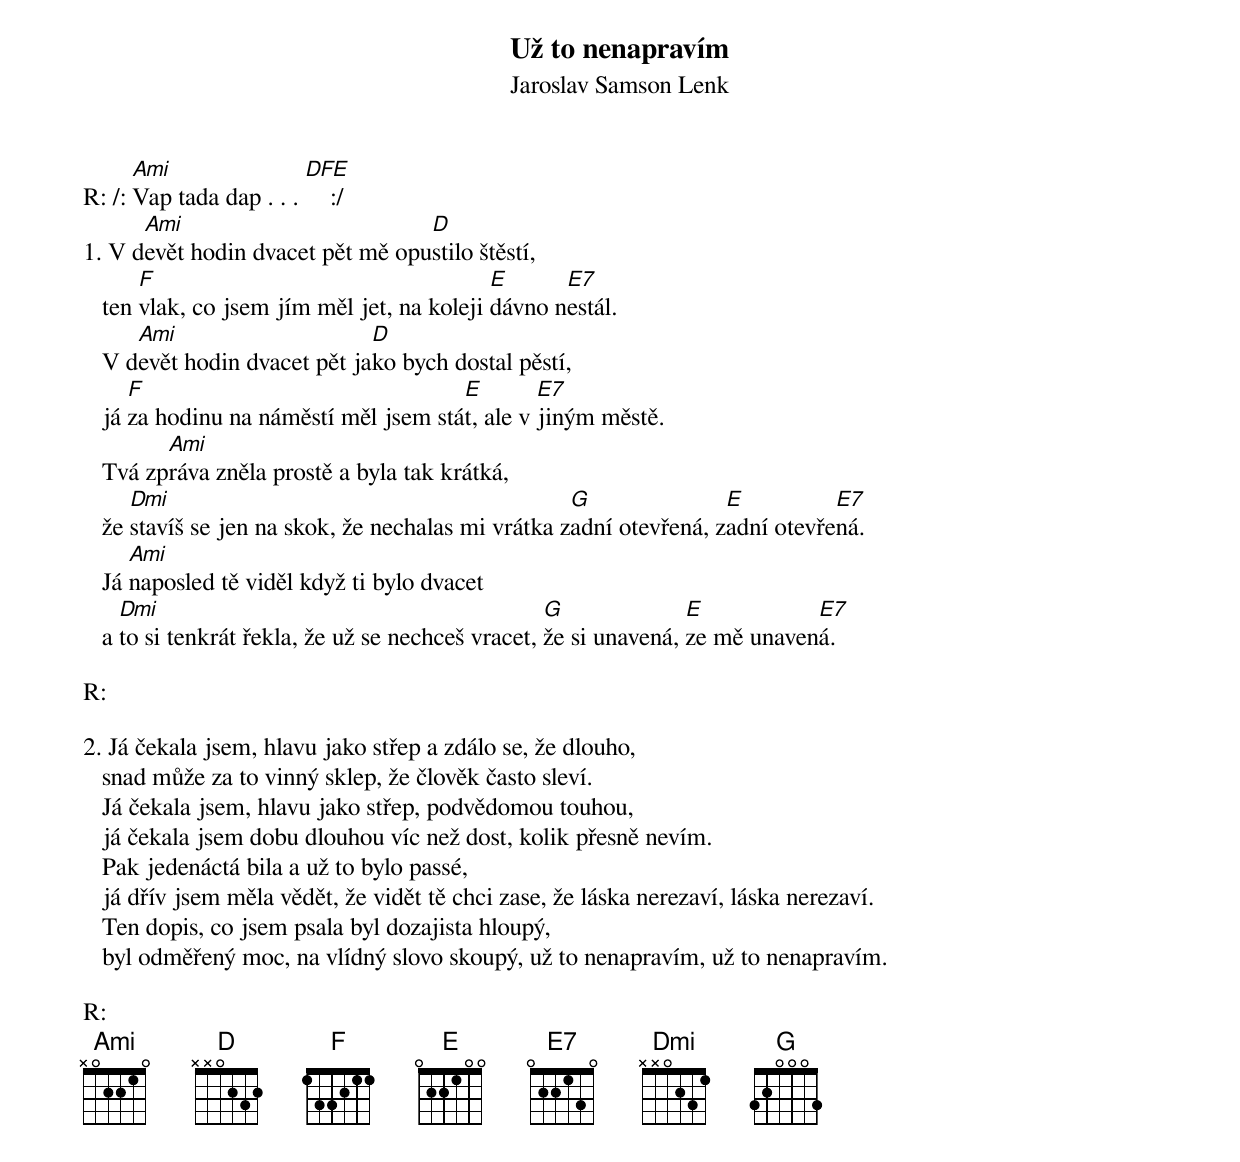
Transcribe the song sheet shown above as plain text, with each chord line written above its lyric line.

                     Už to nenapravím
                           Jaroslav Samson Lenk

      Ami                DFE
R: /: Vap tada dap . . .     :/
      Ami                         D
1. V devět hodin dvacet pět mě opustilo štěstí,
       F                                    E      E7
   ten vlak, co jsem jím měl jet, na koleji dávno nestál.
      Ami                     D
   V devět hodin dvacet pět jako bych dostal pěstí,
      F                                E        E7
   já za hodinu na náměstí měl jsem stát, ale v jiným městě.
         Ami
   Tvá zpráva zněla prostě a byla tak krátká,
      Dmi                                           G               E          E7
   že stavíš se jen na skok, že nechalas mi vrátka zadní otevřená, zadní otevřená.
      Ami
   Já naposled tě viděl když ti bylo dvacet
     Dmi                                           G              E           E7
   a to si tenkrát řekla, že už se nechceš vracet, že si unavená, ze mě unavená.

R:

2. Já čekala jsem, hlavu jako střep a zdálo se, že dlouho,
   snad může za to vinný sklep, že člověk často sleví.
   Já čekala jsem, hlavu jako střep, podvědomou touhou,
   já čekala jsem dobu dlouhou víc než dost, kolik přesně nevím.
   Pak jedenáctá bila a už to bylo passé,
   já dřív jsem měla vědět, že vidět tě chci zase, že láska nerezaví, láska nerezaví.
   Ten dopis, co jsem psala byl dozajista hloupý,
   byl odměřený moc, na vlídný slovo skoupý, už to nenapravím, už to nenapravím.

R:
